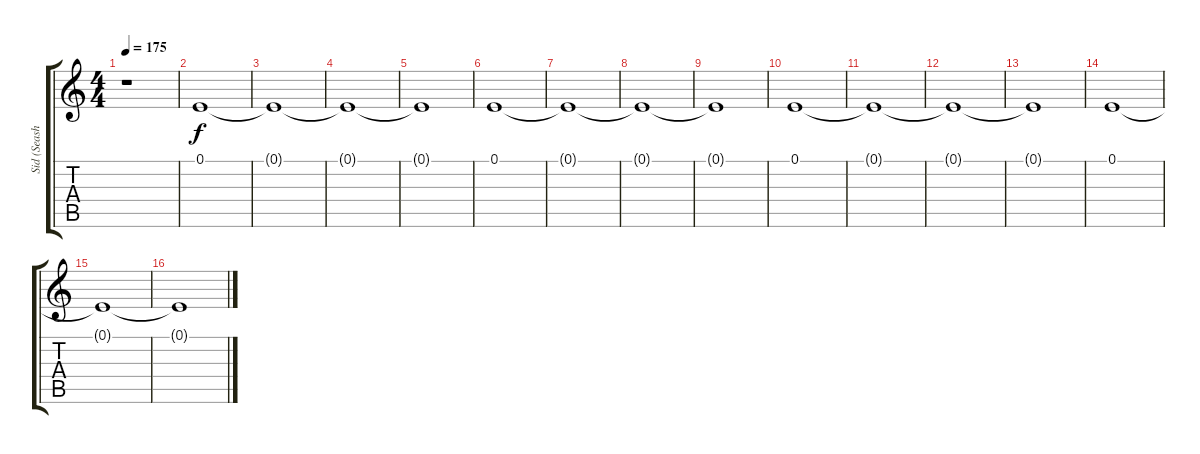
\track ("Sid (Seashore)" "Sid (Seash") {instrument seashore}
\staff {score tabs}
\tuning (E4 B3 G3 D3 A2 E2) {hide}
\ts (4 4)
\tempo 175
\clef g2
\ks c
r.1{dy f instrument seashore} |
0.1.1 |
0.1{t}.1 |
0.1{t}.1 |
0.1{t}.1 |
0.1.1 |
0.1{t}.1 |
0.1{t}.1 |
0.1{t}.1 |
0.1.1 |
0.1{t}.1 |
0.1{t}.1 |
0.1{t}.1 |
0.1.1 |
0.1{t}.1 |
0.1{t}.1
